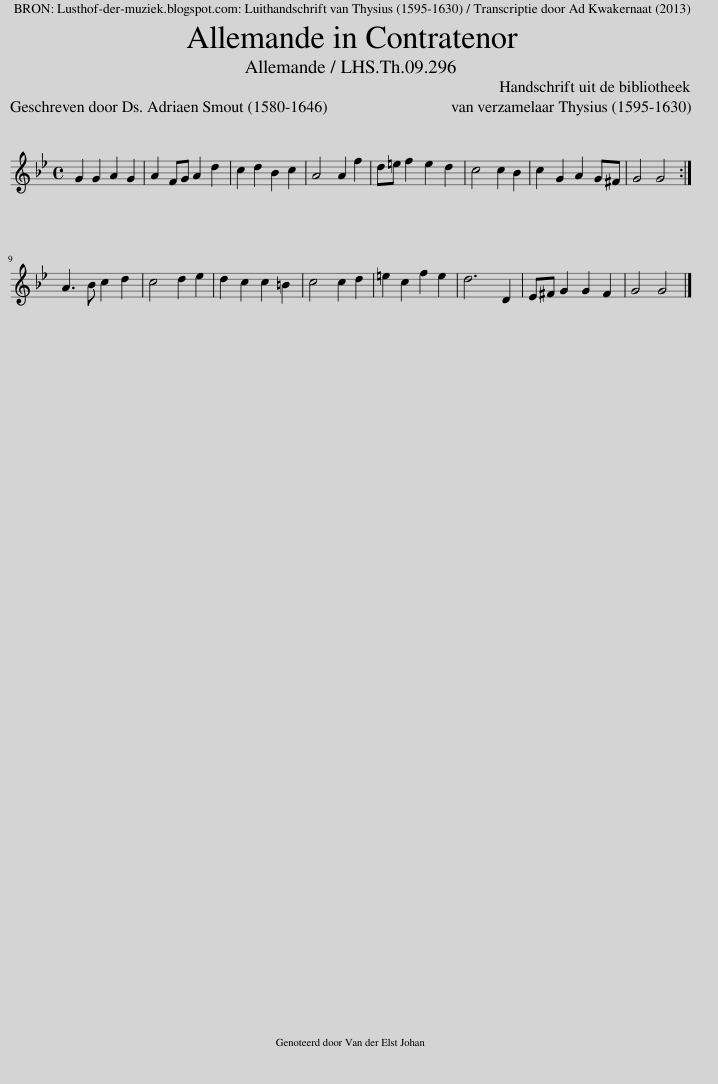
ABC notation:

X:1
L:1/8
Q:1/4=120
M:4/4
I:linebreak $
K:Bb
V:1 treble
V:1
 G2 G2 A2 G2 | A2 FG A2 d2 | c2 d2 B2 c2 | A4 A2 f2 | d=e f2 e2 d2 | %5
 c4 c2 B2 | c2 G2 A2 G^F | G4 G4 :|$ A3 B c2 d2 | c4 d2 e2 | %10
 d2 c2 c2 =B2 | c4 c2 d2 | =e2 c2 f2 e2 | d6 D2 | E^F G2 G2 F2 | %15
 G4 G4 |] %16
